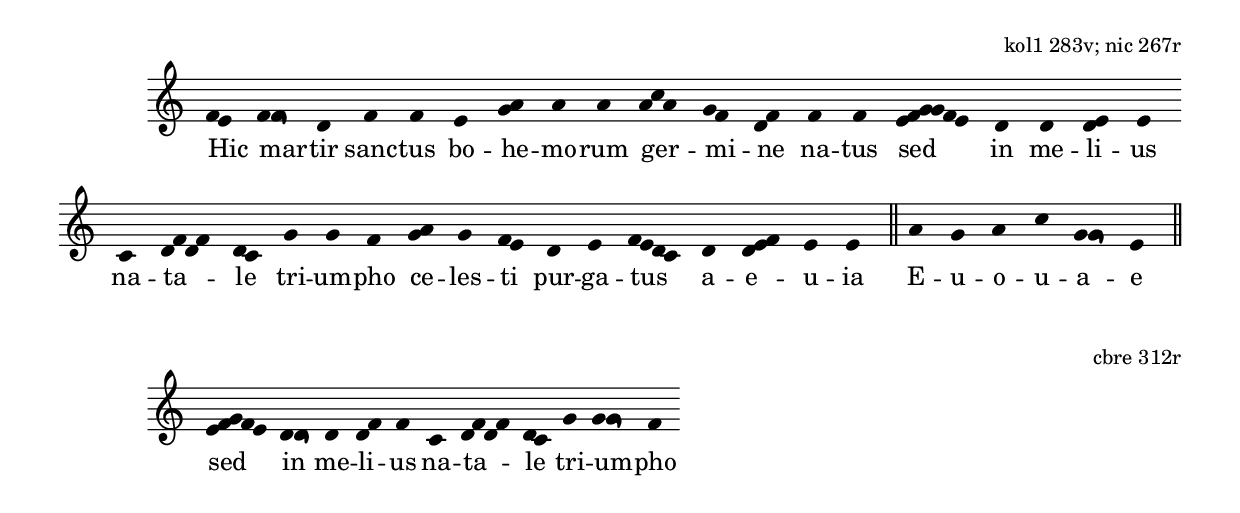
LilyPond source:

\version "2.19.32"

\include "../lib/synopsis.ily"

\score {
  \transpose c c' {
    \plainchant
    \melisma { f e } \bar "" \melisma { f \strophicus f } d \bar "" f f \bar ""
    e \melisma { g a } a a \bar "" \melisma { a c' a } \melisma { g f } \melisma { d f } \bar "" f f \bar ""
    \melisma { e f g g f e } \bar "" d \bar "" d \melisma { d e } e \bar "" c \melisma { d f d f } \melisma { d c } \bar ""
    g g f \bar "" \melisma { g a } g \melisma { f e } \bar "" d e \melisma { f e d c } \bar ""
    d \melisma { d e f } e e \bar "||"

    a g a c' \melisma { g \strophicus g } e \bar "||"
  }
  \addlyrics {
    Hic mar -- tir sanc -- tus
    bo -- he -- mo -- rum ger -- mi -- ne na -- tus
    sed in me -- li -- us na -- ta -- le
    tri -- um -- pho ce -- les -- ti pur -- ga -- tus
    a -- e -- u -- ia

    E -- u -- o -- u -- a -- e
  }
  \header {
    quid = "antiphona"
    fontes = "kol1 283v; nic 267r"
  }
}

\score {
  \transpose c c' {
    \plainchant
    \melisma { e f g f e } \melisma { d \strophicus d } d \melisma { d f } f c \melisma { d f d f } \melisma { d c }
    g \melisma { g \strophicus g } f
  }
  \addlyrics {
    sed in me -- li -- us na -- ta -- le
    tri -- um -- pho
  }
  \header {
    fontes = "cbre 312r"
  }
}